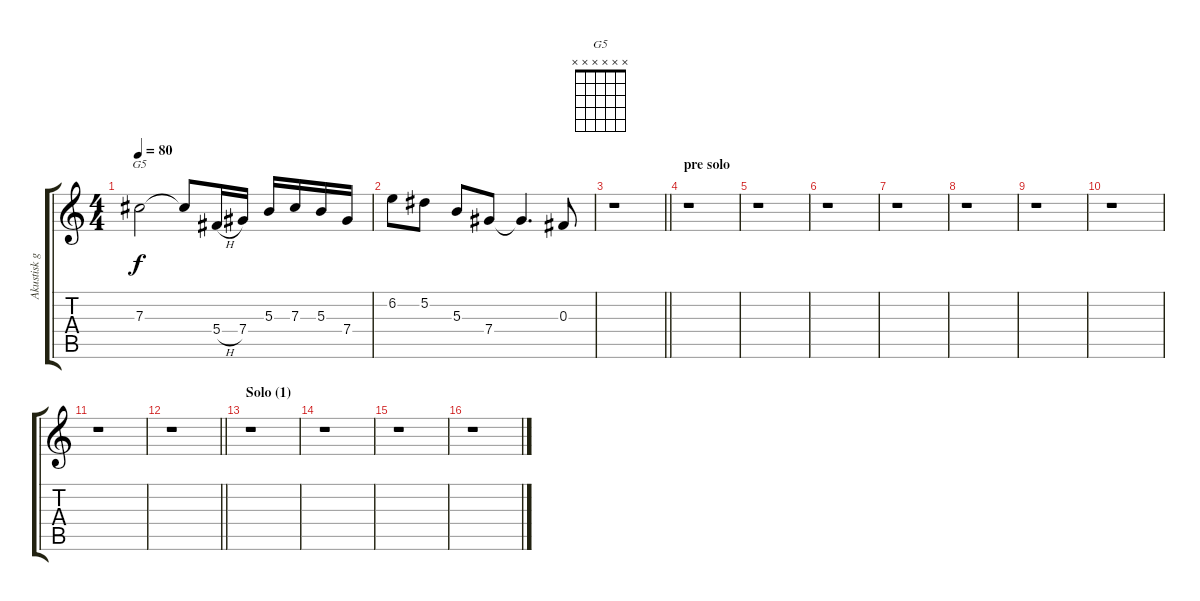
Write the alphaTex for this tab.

\track ("Akustisk gitar" "Akustisk g") {instrument acousticguitarsteel}
\staff {score tabs}
\tuning (Eb4 Bb3 Gb3 Db3 Ab2 Eb2) {hide}
\chord ("G5" x x x x x x)
\ts (4 4)
\tempo 80
\clef g2
\ks c
7.3.2{ch "G5" dy f} 7.3{t}.8 5.4{h}.16 7.4.16 5.3.16 7.3.16 5.3.16 7.4.16 |
6.2.8 5.2.8 5.3.8 7.4.8 7.4{t}.4{d} 0.3.8 |
\barLineRight lightlight
r.1 |
\section ("" "pre solo")
r.1 |
r.1 |
r.1 |
r.1 |
r.1 |
r.1 |
r.1 |
r.1 |
\barLineRight lightlight
r.1 |
\section ("" "Solo (1)")
r.1 |
r.1 |
r.1 |
r.1
